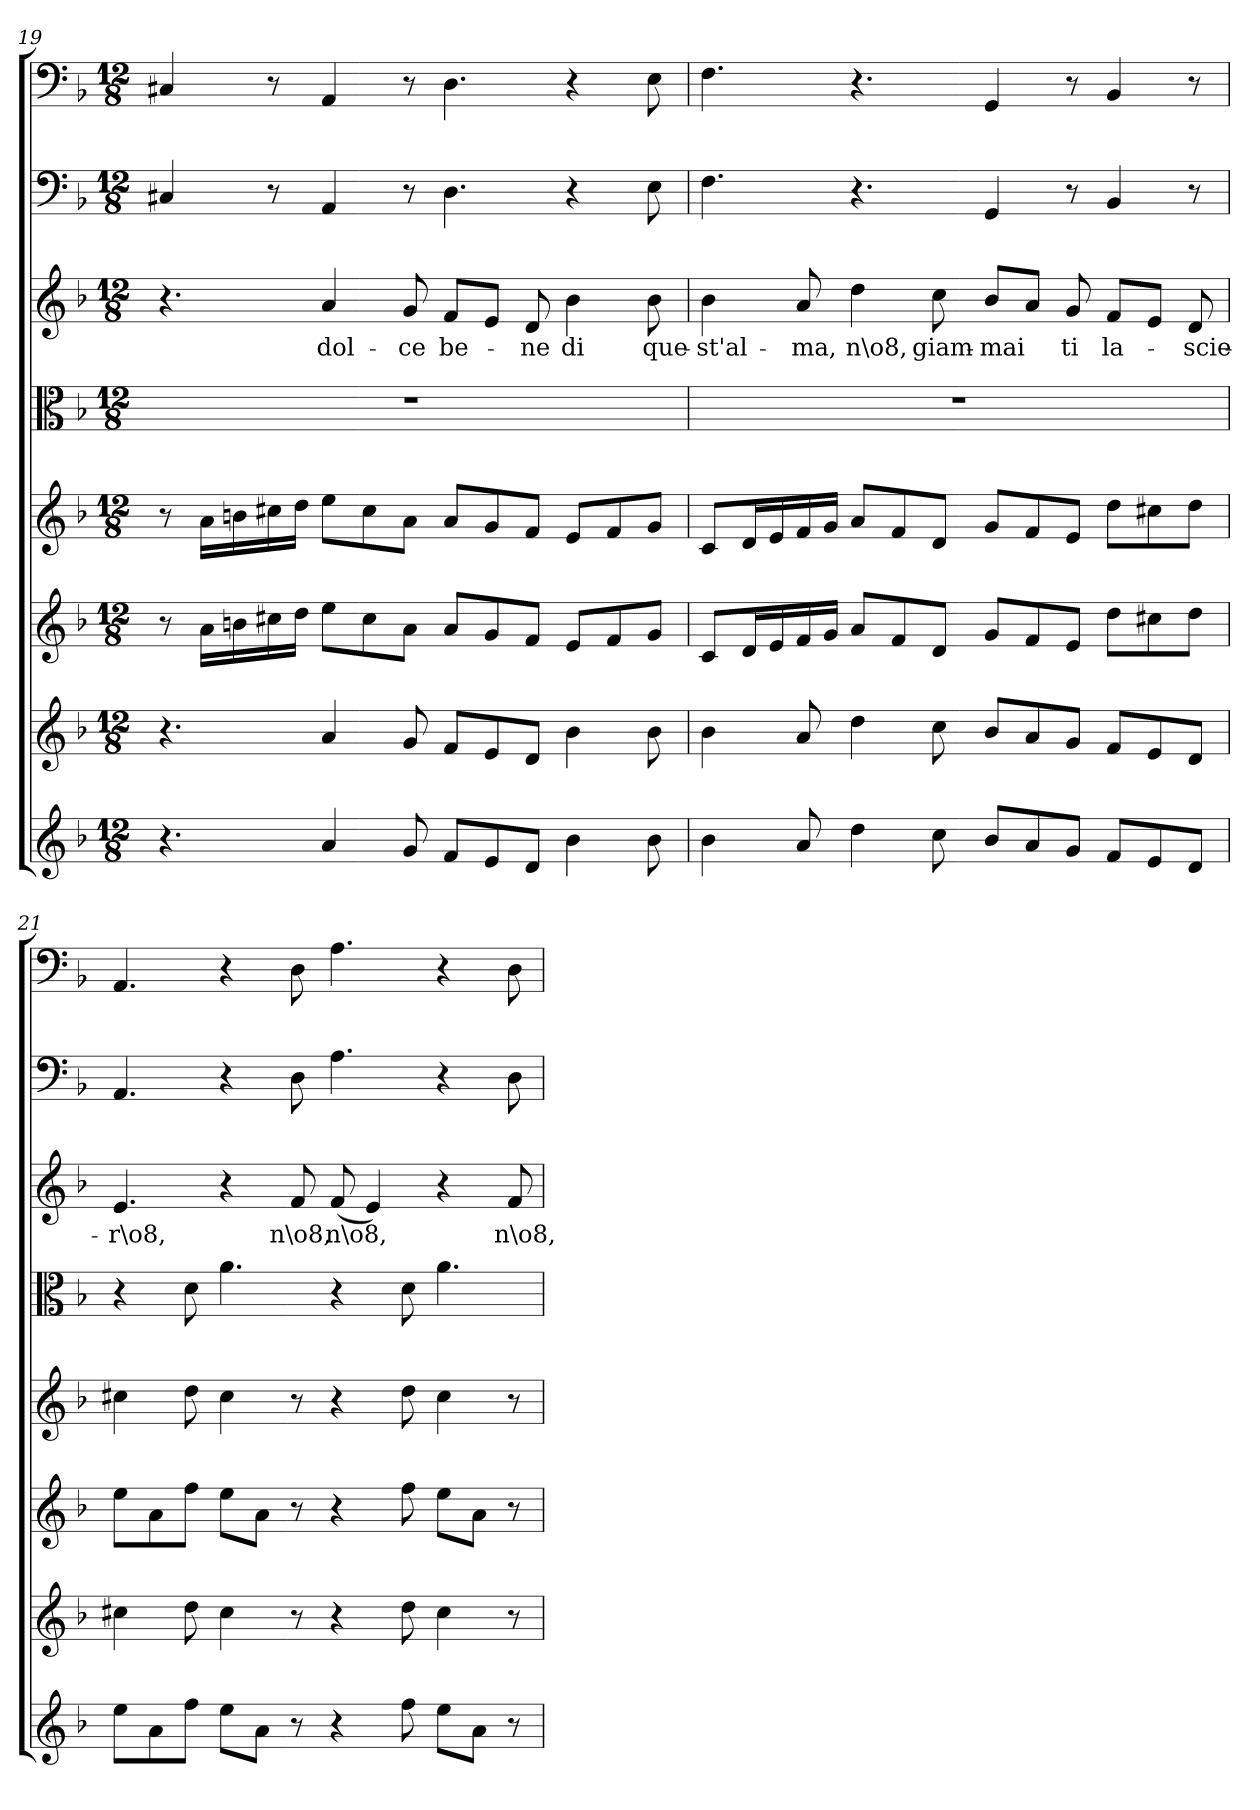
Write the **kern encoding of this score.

**kern	**kern	**kern	**kern	**kern	**kern	**text	**kern	**kern
*part8	*part7	*part6	*part5	*part4	*part3	*part3	*part2	*part1
*staff8	*staff7	*staff6	*staff5	*staff4	*staff3	*staff3	*staff2	*staff1
*clefG2	*clefG2	*clefG2	*clefG2	*clefC3	*clefG2	*	*clefF4	*clefF4
*k[b-]	*k[b-]	*k[b-]	*k[b-]	*k[b-]	*k[b-]	*	*k[b-]	*k[b-]
*d:	*d:	*d:	*d:	*d:	*d:	*	*d:	*d:
*M12/8	*M12/8	*M12/8	*M12/8	*M12/8	*M12/8	*	*M12/8	*M12/8
=19	=19	=19	=19	=19	=19	=19	=19	=19
4.r	4.r	8r	8r	1.r	4.r	.	4C#X/	4C#X/
.	.	16a\LL	16a\LL	.	.	.	.	.
.	.	16bn\	16bn\	.	.	.	.	.
.	.	16cc#X\	16cc#X\	.	.	.	8r	8r
.	.	16dd\JJ	16dd\JJ	.	.	.	.	.
4a/	4a/	8ee\L	8ee\L	.	4a/	dol-	4AA/	4AA/
.	.	8cc#\	8cc#\	.	.	.	.	.
8g/	8g/	8a\J	8a\J	.	8g/	-ce	8r	8r
8f/L	8f/L	8a/L	8a/L	.	8f/L	be-	4.D\	4.D\
8e/	8e/	8g/	8g/	.	8e/J	.	.	.
8d/J	8d/J	8f/J	8f/J	.	8d/	-ne	.	.
4b-\	4b-\	8e/L	8e/L	.	4b-\	di	4r	4r
.	.	8f/	8f/	.	.	.	.	.
8b-\	8b-\	8g/J	8g/J	.	8b-\	que-	8E\	8E\
=20	=20	=20	=20	=20	=20	=20	=20	=20
4b-\	4b-\	8c/L	8c/L	1.r	4b-\	-st'al-	4.F\	4.F\
.	.	16d/L	16d/L	.	.	.	.	.
.	.	16e/	16e/	.	.	.	.	.
8a/	8a/	16f/	16f/	.	8a/	-ma,	.	.
.	.	16g/JJ	16g/JJ	.	.	.	.	.
4dd\	4dd\	8a/L	8a/L	.	4dd\	n\o8,	4.r	4.r
.	.	8f/	8f/	.	.	.	.	.
8cc\	8cc\	8d/J	8d/J	.	8cc\	giam-	.	.
8b-/L	8b-/L	8g/L	8g/L	.	8b-/L	-mai	4GG/	4GG/
8a/	8a/	8f/	8f/	.	8a/J	.	.	.
8g/J	8g/J	8e/J	8e/J	.	8g/	ti	8r	8r
8f/L	8f/L	8dd\L	8dd\L	.	8f/L	la-	4BB-/	4BB-/
8e/	8e/	8cc#X\	8cc#X\	.	8e/J	.	.	.
8d/J	8d/J	8dd\J	8dd\J	.	8d/	-scie-	8r	8r
=21	=21	=21	=21	=21	=21	=21	=21	=21
8ee\L	4cc#X\	8ee\L	4cc#X\	4r	4.e/	-r\o8,	4.AA/	4.AA/
8a\	.	8a\	.	.	.	.	.	.
8ff\J	8dd\	8ff\J	8dd\	8d\	.	.	.	.
8ee\L	4cc#\	8ee\L	4cc#\	4.a\	4r	.	4r	4r
8a\J	.	8a\J	.	.	.	.	.	.
8r	8r	8r	8r	.	8f/	n\o8,	8D\	8D\
4r	4r	4r	4r	4r	(8f/	n\o8,	4.A\	4.A\
.	.	.	.	.	4e/)	.	.	.
8ff\	8dd\	8ff\	8dd\	8d\	.	.	.	.
8ee\L	4cc#\	8ee\L	4cc#\	4.a\	4r	.	4r	4r
8a\J	.	8a\J	.	.	.	.	.	.
8r	8r	8r	8r	.	8f/	n\o8,	8D\	8D\
=	=	=	=	=	=	=	=	=
*-	*-	*-	*-	*-	*-	*-	*-	*-
